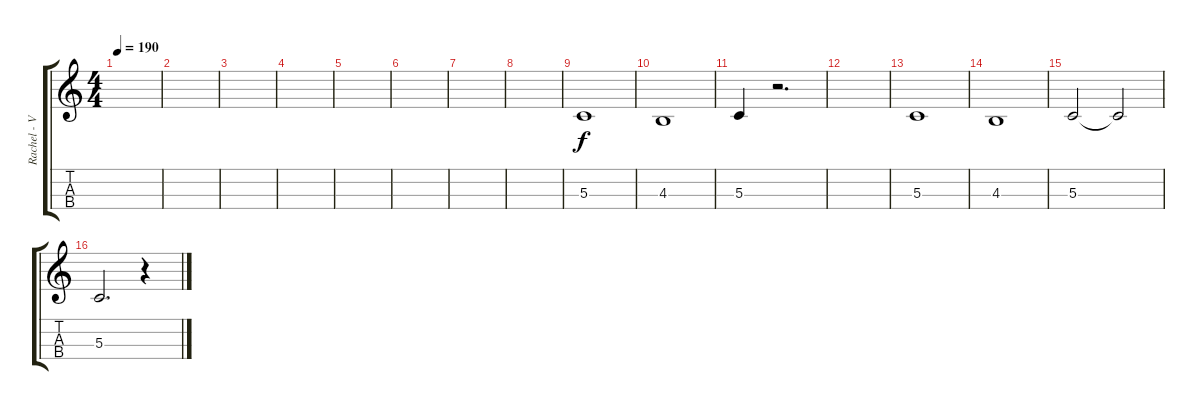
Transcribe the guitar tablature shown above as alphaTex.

\track ("Rachel - Viola" "Rachel - V") {instrument viola}
\staff {score tabs}
\tuning (A4 D4 G3 C3) {hide}
\ts (4 4)
\tempo 190
\clef g2
\ks c
|
|
|
|
|
|
|
|
5.3.1{dy f} |
4.3.1 |
5.3.4 r.2{d} |
|
5.3.1 |
4.3.1 |
5.3.2 5.3{t}.2{volume 3} |
5.3.2{d} r.4
